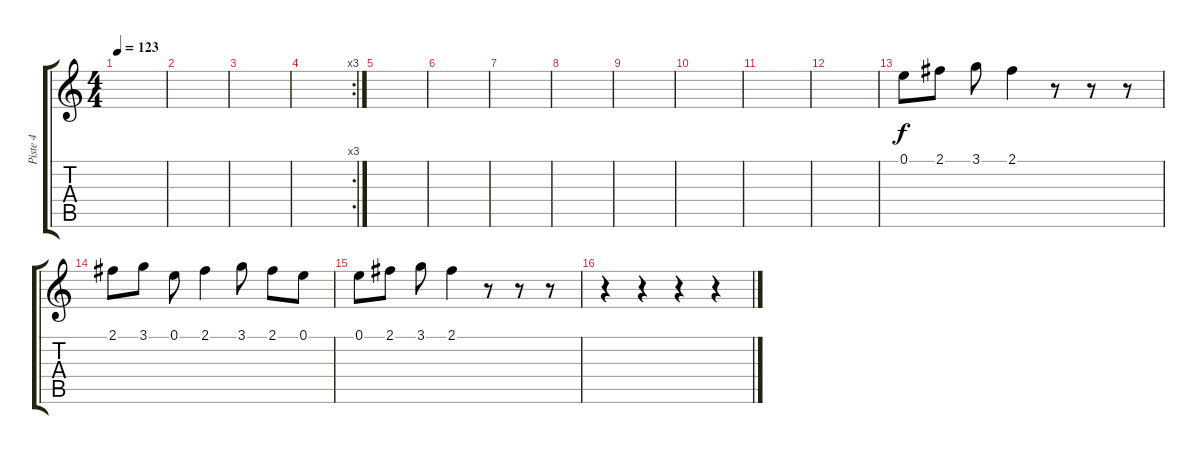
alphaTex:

\track ("Piste 4" "Piste 4") {instrument distortionguitar}
\staff {score tabs}
\tuning (E4 B3 G3 D3 A2 E2) {hide}
\ts (4 4)
\tempo 123
\clef g2
\ks c
|
|
|
\rc 3
|
|
|
|
|
|
|
|
|
0.1.8 2.1.8 3.1.8 2.1.4 r.8 r.8 r.8 |
2.1.8 3.1.8 0.1.8 2.1.4 3.1.8 2.1.8 0.1.8 |
0.1.8 2.1.8 3.1.8 2.1.4 r.8 r.8 r.8 |
r.4 r.4 r.4 r.4
